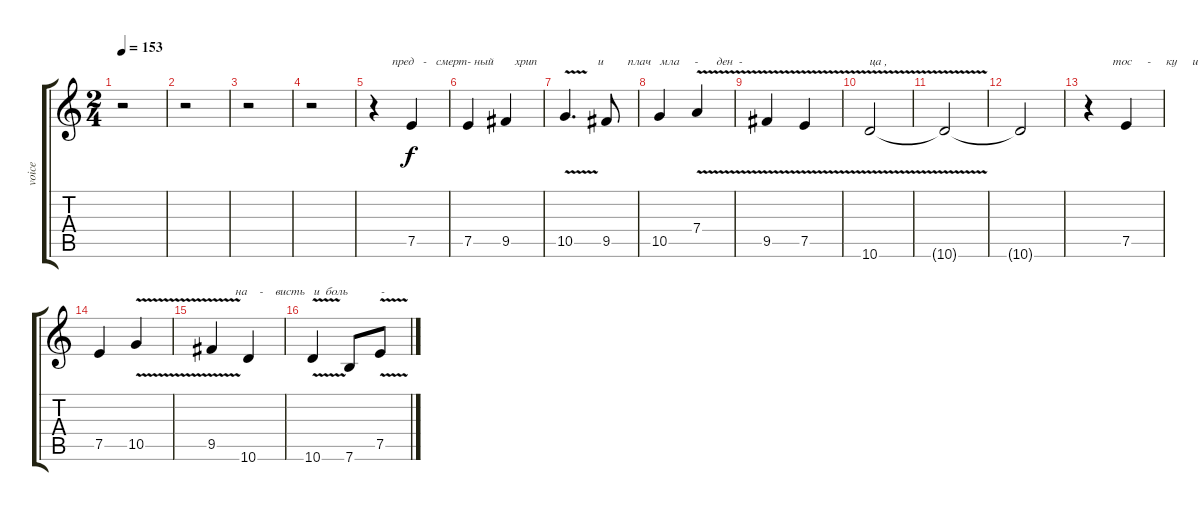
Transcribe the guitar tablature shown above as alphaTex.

\track ("voice" "voice") {instrument synthbass1}
\staff {score tabs}
\tuning (E4 B3 G3 D3 A2 E2) {hide}
\ts (2 4)
\tempo 153
\clef g2
\ks c
r.2{dy f} |
r.2 |
r.2 |
r.2 |
r.4{txt "      пред   -   смерт- ный       хрип"} 7.5.4 |
7.5.4 9.5.4 |
10.5{v}.4{d txt "           и        плач   мла     -      ден  -"} 9.5.8 |
10.5.4 7.4{v}.4 |
9.5{v}.4 7.5{v}.4 |
10.6{v}.2{txt "ца ,"} |
10.6{t}.2 |
10.6{t}.2 |
r.4{txt "        тос     -     ку     и             не  -"} 7.5.4 |
7.5.4 10.5{v}.4 |
9.5{v}.4{txt "        на    -    висть   и  боль           -"} 10.6.4 |
10.6{v}.4 7.6.8 7.5{v}.8
